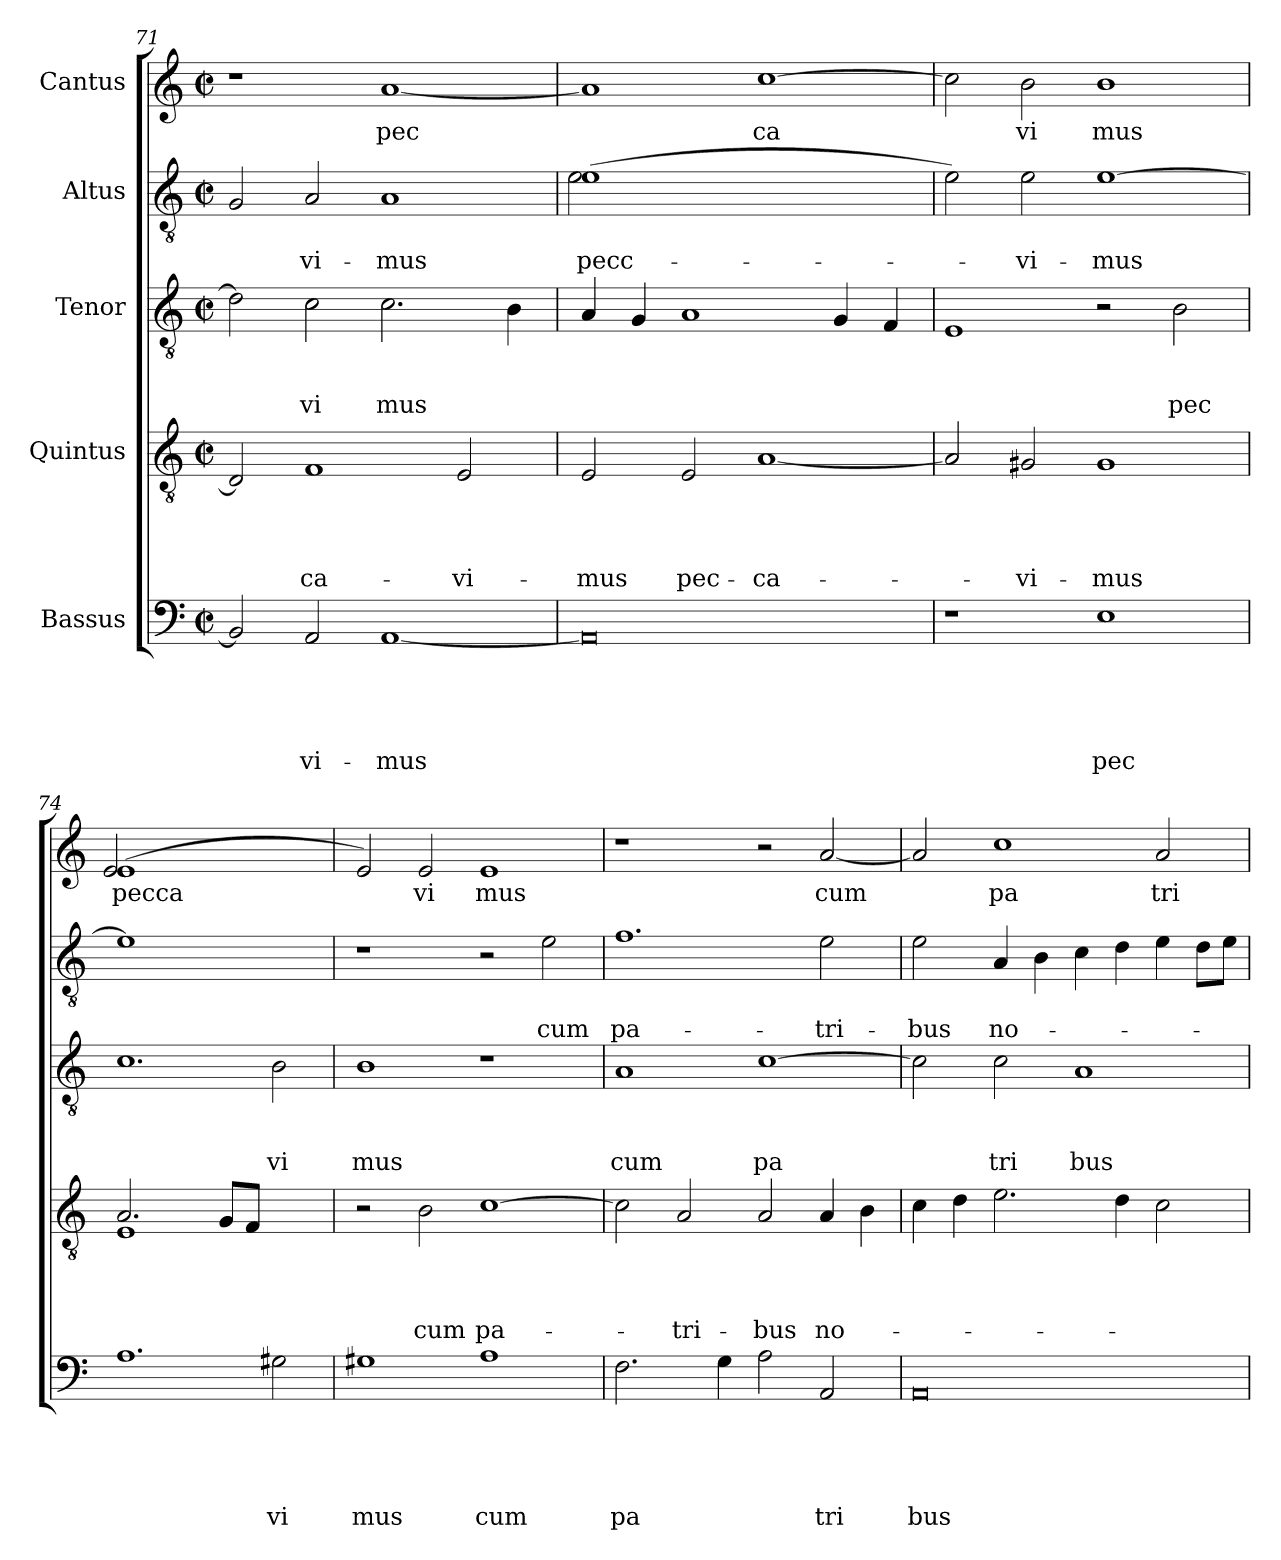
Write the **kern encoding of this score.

**kern	**text	**text	**text	**text	**text	**kern	**text	**text	**text	**text	**kern	**text	**text	**text	**kern	**text	**text	**kern	**text
*part5	*part5	*part5	*part5	*part5	*part5	*part4	*part4	*part4	*part4	*part4	*part3	*part3	*part3	*part3	*part2	*part2	*part2	*part1	*part1
*staff5	*staff5	*staff5	*staff5	*staff5	*staff5	*staff4	*staff4	*staff4	*staff4	*staff4	*staff3	*staff3	*staff3	*staff3	*staff2	*staff2	*staff2	*staff1	*staff1
*I"Bassus	*	*	*	*	*	*I"Quintus	*	*	*	*	*I"Tenor	*	*	*	*I"Altus	*	*	*I"Cantus	*
*clefF4	*	*	*	*	*	*clefGv2	*	*	*	*	*clefGv2	*	*	*	*clefGv2	*	*	*clefG2	*
*k[]	*	*	*	*	*	*k[]	*	*	*	*	*k[]	*	*	*	*k[]	*	*	*k[]	*
*C:	*	*	*	*	*	*C:	*	*	*	*	*C:	*	*	*	*C:	*	*	*C:	*
*M2/2	*	*	*	*	*	*M2/2	*	*	*	*	*M2/2	*	*	*	*M2/2	*	*	*M2/2	*
*met(c|)	*	*	*	*	*	*met(c|)	*	*	*	*	*met(c|)	*	*	*	*met(c|)	*	*	*met(c|)	*
=71	=71	=71	=71	=71	=71	=71	=71	=71	=71	=71	=71	=71	=71	=71	=71	=71	=71	=71	=71
2BB-/]	.	.	.	.	.	2D/]	.	.	.	.	2d\]	.	.	.	2G/	.	.	1r	.
!	!	!	!	!	!LO:LY:b	!	!	!	!	!LO:LY:b	!	!	!	!LO:LY:b	!	!	!LO:LY:b	!	!
2AA/	.	.	.	.	-vi-	1F	.	.	.	-ca-	2c\	.	.	vi	2A/	.	-vi-	.	.
!	!	!	!	!	!LO:LY:b	!	!	!	!	!	!	!	!	!LO:LY:b	!	!	!LO:LY:b	!	!LO:LY:b
[<1AA	.	.	.	.	-mus	.	.	.	.	.	2.c\	.	.	mus	1A	.	-mus	[<1a	pec
!	!	!	!	!	!	!	!	!	!	!LO:LY:b	!	!	!	!	!	!	!	!	!
.	.	.	.	.	.	2E/	.	.	.	-vi-	.	.	.	.	.	.	.	.	.
.	.	.	.	.	.	.	.	.	.	.	4B\	.	.	.	.	.	.	.	.
!!LO:LB:g=z
=72	=72	=72	=72	=72	=72	=72	=72	=72	=72	=72	=72	=72	=72	=72	=72	=72	=72	=72	=72
!	!	!	!	!	!	!	!	!	!	!LO:LY:b	!	!	!	!	!	!	!LO:LY:b	!	!
*	*	*	*	*	*	*	*	*	*	*	*	*	*	*	*^	*	*	*	*
0AA]	.	.	.	.	.	2E/	.	.	.	-mus	4A/	.	.	.	(>1e	2e\	.	pecc-	1a]	.
.	.	.	.	.	.	.	.	.	.	.	4G/	.	.	.	.	.	.	.	.	.
!	!	!	!	!	!	!	!	!	!	!LO:LY:b	!	!	!	!	!	!	!	!	!	!
.	.	.	.	.	.	2E/	.	.	.	pec-	1A	.	.	.	.	1ryy	.	.	.	.
!	!	!	!	!	!	!	!	!	!	!LO:LY:b	!	!	!	!	!	!	!	!	!	!LO:LY:b
.	.	.	.	.	.	[<1A	.	.	.	-ca-	.	.	.	.	1ryy	.	.	.	[>1cc	ca
.	.	.	.	.	.	.	.	.	.	.	4G/	.	.	.	.	2ryy	.	.	.	.
.	.	.	.	.	.	.	.	.	.	.	4F/	.	.	.	.	.	.	.	.	.
*	*	*	*	*	*	*	*	*	*	*	*	*	*	*	*v	*v	*	*	*	*
=73	=73	=73	=73	=73	=73	=73	=73	=73	=73	=73	=73	=73	=73	=73	=73	=73	=73	=73	=73
1r	.	.	.	.	.	2A/]	.	.	.	.	1E	.	.	.	2e\)	.	.	2cc\]	.
!	!	!	!	!	!	!	!	!	!	!LO:LY:b	!	!	!	!	!	!	!LO:LY:b	!	!LO:LY:b
.	.	.	.	.	.	2G#X/	.	.	.	-vi-	.	.	.	.	2e\	.	-vi-	2b\	vi
!	!	!	!	!	!LO:LY:b	!	!	!	!	!LO:LY:b	!	!	!	!	!	!	!LO:LY:b	!	!LO:LY:b
1E	.	.	.	.	pec	1G#	.	.	.	-mus	2r	.	.	.	[>1e	.	-mus	1b	mus
!	!	!	!	!	!	!	!	!	!	!	!	!	!	!LO:LY:b	!	!	!	!	!
.	.	.	.	.	.	.	.	.	.	.	2B\	.	.	pec	.	.	.	.	.
=74	=74	=74	=74	=74	=74	=74	=74	=74	=74	=74	=74	=74	=74	=74	=74	=74	=74	=74	=74
*^	*	*	*	*	*	*^	*	*	*	*	*^	*	*	*	*	*	*	*^	*
!	!	!	!	!	!	!	!	!	!	!	!	!	!	!	!	!	!	!	!	!	!	!	!LO:LY:b
1.A	1ryy	.	.	.	.	.	1E	2.A/	.	.	.	.	1.c	1ryy	.	.	.	1e]	.	.	(<1e	2e/	pecca
.	.	.	.	.	.	.	.	.	.	.	.	.	.	.	.	.	.	.	.	.	.	2ryy	.
.	.	.	.	.	.	.	.	8G/L	.	.	.	.	.	.	.	.	.	.	.	.	.	.	.
.	.	.	.	.	.	.	.	8F/J	.	.	.	.	.	.	.	.	.	.	.	.	.	.	.
!	!	!	!	!	!	!LO:LY:b	!	!	!	!	!	!	!	!	!	!	!LO:LY:b	!	!	!	!	!	!
.	2G#X\	.	.	.	.	vi	2ryy	2ryy	.	.	.	.	.	2B\	.	.	vi	2ryy	.	.	2ryy	2ryy	.
=75	=75	=75	=75	=75	=75	=75	=75	=75	=75	=75	=75	=75	=75	=75	=75	=75	=75	=75	=75	=75	=75	=75	=75
!	!	!	!	!	!	!LO:LY:b	!	!	!	!	!	!	!	!	!	!	!LO:LY:b	!	!	!	!	!	!
*v	*v	*	*	*	*	*	*	*	*	*	*	*	*v	*v	*	*	*	*	*	*	*v	*v	*
*	*	*	*	*	*	*v	*v	*	*	*	*	*	*	*	*	*	*	*	*	*
1G#X	.	.	.	.	mus	2r	.	.	.	.	1B	.	.	mus	1r	.	.	2e/)	.
!	!	!	!	!	!	!	!	!	!	!LO:LY:b	!	!	!	!	!	!	!	!	!LO:LY:b
.	.	.	.	.	.	2B\	.	.	.	cum	.	.	.	.	.	.	.	2e/	vi
!	!	!	!	!	!LO:LY:b	!	!	!	!	!LO:LY:b	!	!	!	!	!	!	!	!	!LO:LY:b
1A	.	.	.	.	cum	[>1c	.	.	.	pa-	1r	.	.	.	2r	.	.	1e	mus
!	!	!	!	!	!	!	!	!	!	!	!	!	!	!	!	!	!LO:LY:b	!	!
.	.	.	.	.	.	.	.	.	.	.	.	.	.	.	2e\	.	cum	.	.
=76	=76	=76	=76	=76	=76	=76	=76	=76	=76	=76	=76	=76	=76	=76	=76	=76	=76	=76	=76
!	!	!	!	!	!LO:LY:b	!	!	!	!	!	!	!	!	!LO:LY:b	!	!	!LO:LY:b	!	!
2.F\	.	.	.	.	pa	2c\]	.	.	.	.	1A	.	.	cum	1.f	.	pa-	1r	.
!	!	!	!	!	!	!	!	!	!	!LO:LY:b	!	!	!	!	!	!	!	!	!
.	.	.	.	.	.	2A/	.	.	.	-tri-	.	.	.	.	.	.	.	.	.
4G\	.	.	.	.	.	.	.	.	.	.	.	.	.	.	.	.	.	.	.
!	!	!	!	!	!	!	!	!	!	!LO:LY:b	!	!	!	!LO:LY:b	!	!	!	!	!
2A\	.	.	.	.	.	2A/	.	.	.	-bus	[>1c	.	.	pa	.	.	.	2r	.
!	!	!	!	!	!LO:LY:b	!	!	!	!	!LO:LY:b	!	!	!	!	!	!	!LO:LY:b	!	!LO:LY:b
2AA/	.	.	.	.	tri	4A/	.	.	.	no-	.	.	.	.	2e\	.	-tri-	[<2a/	cum
.	.	.	.	.	.	4B\	.	.	.	.	.	.	.	.	.	.	.	.	.
=77	=77	=77	=77	=77	=77	=77	=77	=77	=77	=77	=77	=77	=77	=77	=77	=77	=77	=77	=77
!	!	!	!	!	!LO:LY:b	!	!	!	!	!	!	!	!	!	!	!	!LO:LY:b	!	!
0AA	.	.	.	.	bus	4c\	.	.	.	.	2c\]	.	.	.	2e\	.	-bus	2a/]	.
.	.	.	.	.	.	4d\	.	.	.	.	.	.	.	.	.	.	.	.	.
!	!	!	!	!	!	!	!	!	!	!	!	!	!	!LO:LY:b	!	!	!LO:LY:b	!	!LO:LY:b
.	.	.	.	.	.	2.e\	.	.	.	.	2c\	.	.	tri	4A/	.	no-	1cc	pa
.	.	.	.	.	.	.	.	.	.	.	.	.	.	.	4B\	.	.	.	.
!	!	!	!	!	!	!	!	!	!	!	!	!	!	!LO:LY:b	!	!	!	!	!
.	.	.	.	.	.	.	.	.	.	.	1A	.	.	bus	4c\	.	.	.	.
.	.	.	.	.	.	4d\	.	.	.	.	.	.	.	.	4d\	.	.	.	.
!	!	!	!	!	!	!	!	!	!	!	!	!	!	!	!	!	!	!	!LO:LY:b
.	.	.	.	.	.	2c\	.	.	.	.	.	.	.	.	4e\	.	.	2a/	tri
.	.	.	.	.	.	.	.	.	.	.	.	.	.	.	8d\L	.	.	.	.
.	.	.	.	.	.	.	.	.	.	.	.	.	.	.	8e\J	.	.	.	.
=	=	=	=	=	=	=	=	=	=	=	=	=	=	=	=	=	=	=	=
*-	*-	*-	*-	*-	*-	*-	*-	*-	*-	*-	*-	*-	*-	*-	*-	*-	*-	*-	*-
